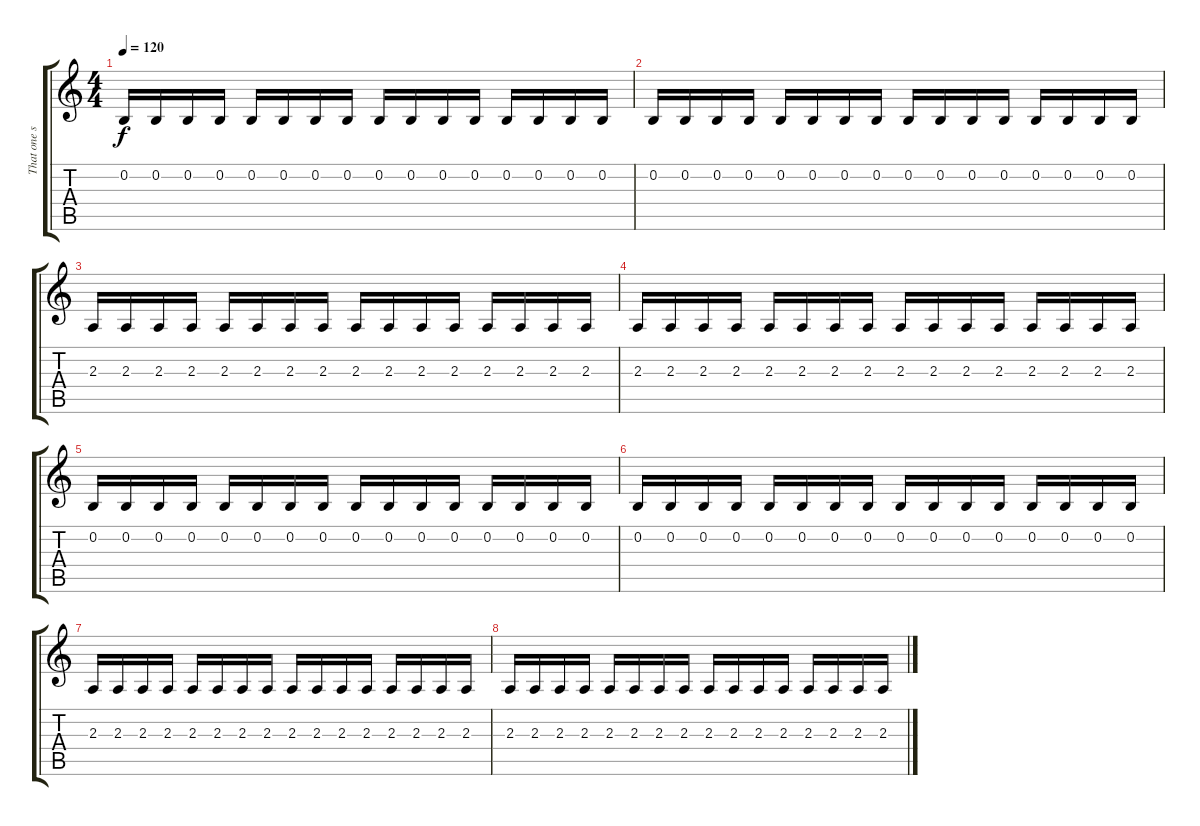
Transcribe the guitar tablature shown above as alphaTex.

\track ("That one sound..." "That one s") {instrument percussiveorgan}
\staff {score tabs}
\tuning (E4 B3 G3 D3 A2 E2) {hide}
\ts (4 4)
\tempo 120
\clef g2
\ks c
0.2.16{dy f} 0.2.16 0.2.16 0.2.16 0.2.16 0.2.16 0.2.16 0.2.16 0.2.16 0.2.16 0.2.16 0.2.16 0.2.16 0.2.16 0.2.16 0.2.16 |
0.2.16 0.2.16 0.2.16 0.2.16 0.2.16 0.2.16 0.2.16 0.2.16 0.2.16 0.2.16 0.2.16 0.2.16 0.2.16 0.2.16 0.2.16 0.2.16 |
2.3.16 2.3.16 2.3.16 2.3.16 2.3.16 2.3.16 2.3.16 2.3.16 2.3.16 2.3.16 2.3.16 2.3.16 2.3.16 2.3.16 2.3.16 2.3.16 |
2.3.16 2.3.16 2.3.16 2.3.16 2.3.16 2.3.16 2.3.16 2.3.16 2.3.16 2.3.16 2.3.16 2.3.16 2.3.16 2.3.16 2.3.16 2.3.16 |
0.2.16 0.2.16 0.2.16 0.2.16 0.2.16 0.2.16 0.2.16 0.2.16 0.2.16 0.2.16 0.2.16 0.2.16 0.2.16 0.2.16 0.2.16 0.2.16 |
0.2.16 0.2.16 0.2.16 0.2.16 0.2.16 0.2.16 0.2.16 0.2.16 0.2.16 0.2.16 0.2.16 0.2.16 0.2.16 0.2.16 0.2.16 0.2.16 |
2.3.16 2.3.16 2.3.16 2.3.16 2.3.16 2.3.16 2.3.16 2.3.16 2.3.16 2.3.16 2.3.16 2.3.16 2.3.16 2.3.16 2.3.16 2.3.16 |
2.3.16 2.3.16 2.3.16 2.3.16 2.3.16 2.3.16 2.3.16 2.3.16 2.3.16 2.3.16 2.3.16 2.3.16 2.3.16 2.3.16 2.3.16 2.3.16
